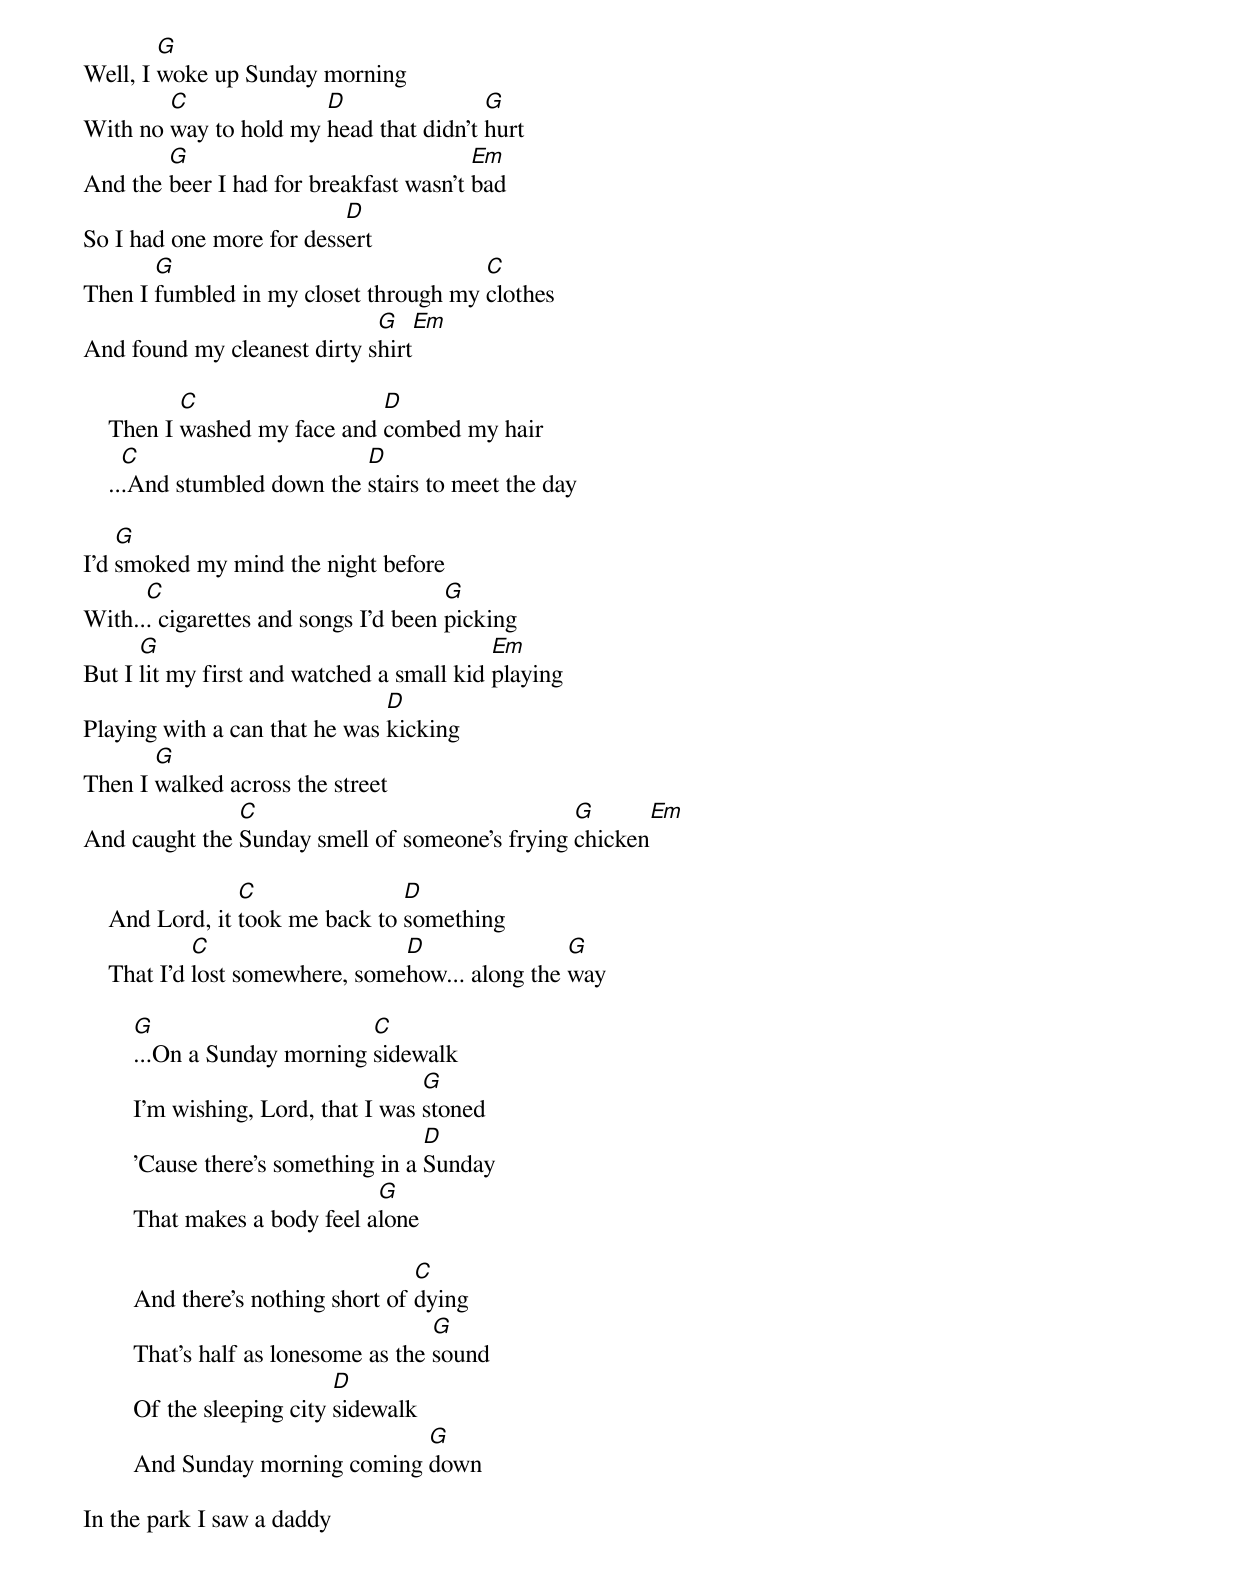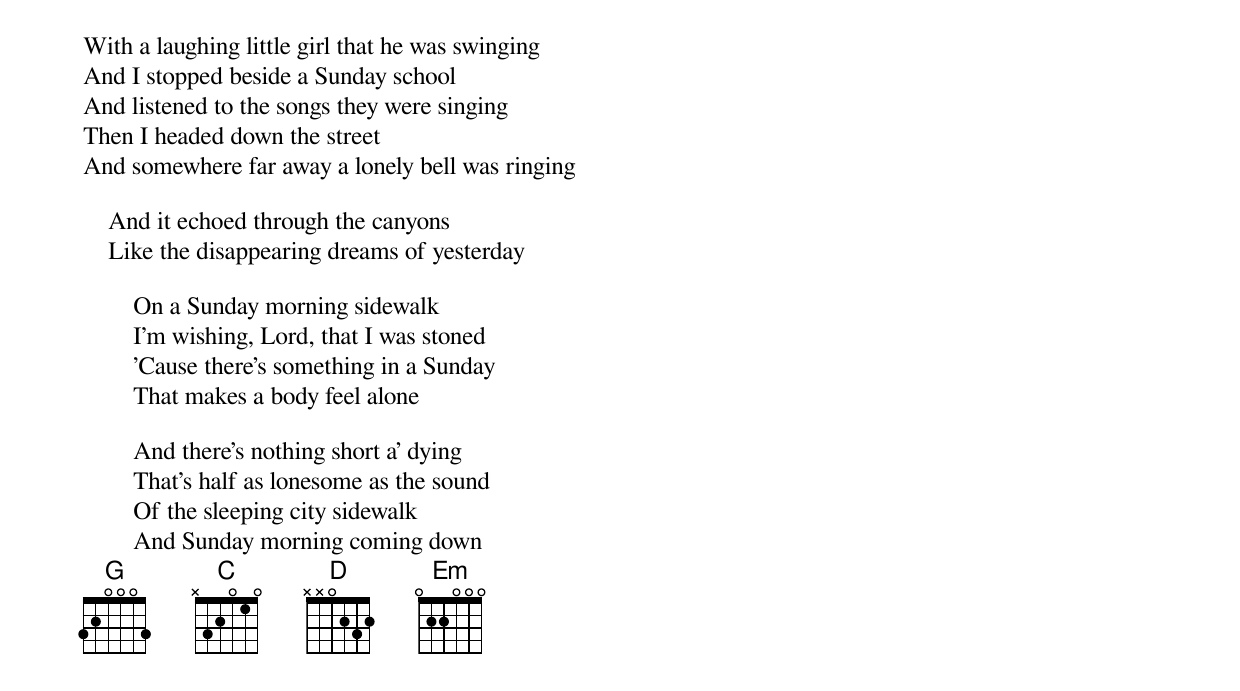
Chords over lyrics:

        G
Well, I woke up Sunday morning
        C              D                G
With no way to hold my head that didn't hurt
        G                               Em
And the beer I had for breakfast wasn't bad
                          D
So I had one more for dessert
       G                               C
Then I fumbled in my closet through my clothes
                             G       Em
And found my cleanest dirty shirt

           C                  D
    Then I washed my face and combed my hair
      C                      D
    ...And stumbled down the stairs to meet the day

    G
I'd smoked my mind the night before
      C                               G
With... cigarettes and songs I'd been picking
      G                                    Em
But I lit my first and watched a small kid playing
                               D
Playing with a can that he was kicking
       G
Then I walked across the street
               C                                G         Em
And caught the Sunday smell of someone's frying chicken

                 C               D
    And Lord, it took me back to something
             C                   D                G
    That I'd lost somewhere, somehow... along the way

        G                      C
        ...On a Sunday morning sidewalk
                                      G
        I'm wishing, Lord, that I was stoned
                                      D
        'Cause there's something in a Sunday
                                G
        That makes a body feel alone

                                     C
        And there's nothing short of dying
                                       G
        That's half as lonesome as the sound
                             D
        Of the sleeping city sidewalk
                                  G
        And Sunday morning coming down

In the park I saw a daddy
With a laughing little girl that he was swinging
And I stopped beside a Sunday school
And listened to the songs they were singing
Then I headed down the street
And somewhere far away a lonely bell was ringing

    And it echoed through the canyons
    Like the disappearing dreams of yesterday

        On a Sunday morning sidewalk
        I'm wishing, Lord, that I was stoned
        'Cause there's something in a Sunday
        That makes a body feel alone

        And there's nothing short a' dying
        That's half as lonesome as the sound
        Of the sleeping city sidewalk
        And Sunday morning coming down
